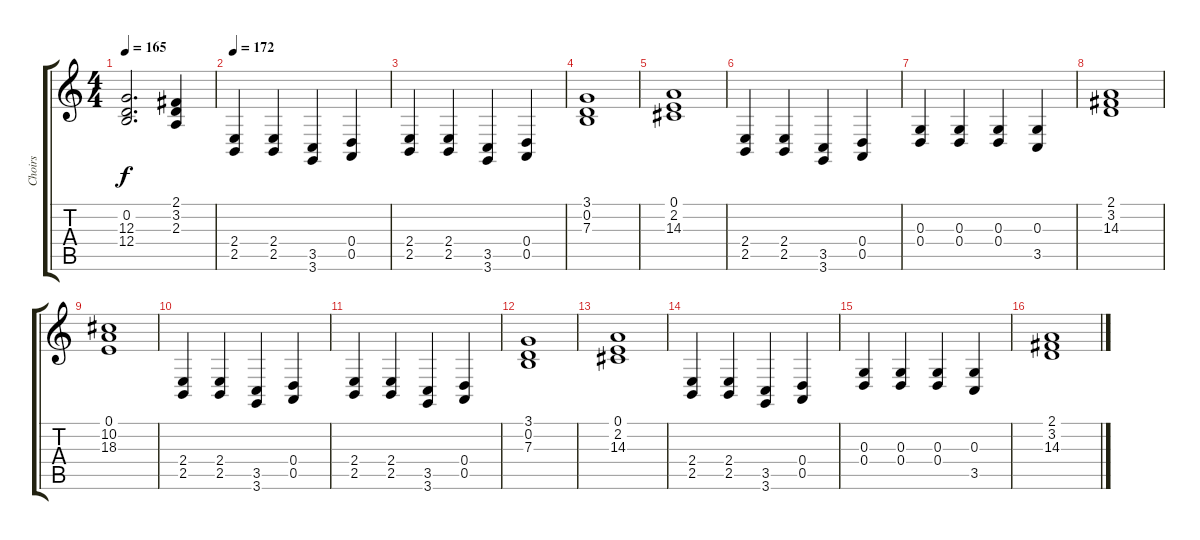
\track ("Choirs" "Choirs") {instrument choiraahs}
\staff {score tabs}
\tuning (E4 B3 G3 D3 A2 E2) {hide}
\ts (4 4)
\tempo 165
\clef g2
\ks c
(0.2 12.3 12.4).2{d dy f} (2.1 3.2 2.3).4 |
\tempo 172
(2.4 2.5).4 (2.4 2.5).4 (3.5 3.6).4 (0.4 0.5).4 |
(2.4 2.5).4 (2.4 2.5).4 (3.5 3.6).4 (0.4 0.5).4 |
(3.1 0.2 7.3).1 |
(0.1 2.2 14.3).1 |
(2.4 2.5).4 (2.4 2.5).4 (3.5 3.6).4 (0.4 0.5).4 |
(0.3 0.4).4 (0.3 0.4).4 (0.3 0.4).4 (0.3 3.5).4 |
(2.1 3.2 14.3).1 |
(0.1 10.2 18.3).1 |
(2.4 2.5).4 (2.4 2.5).4 (3.5 3.6).4 (0.4 0.5).4 |
(2.4 2.5).4 (2.4 2.5).4 (3.5 3.6).4 (0.4 0.5).4 |
(3.1 0.2 7.3).1 |
(0.1 2.2 14.3).1 |
(2.4 2.5).4 (2.4 2.5).4 (3.5 3.6).4 (0.4 0.5).4 |
(0.3 0.4).4 (0.3 0.4).4 (0.3 0.4).4 (0.3 3.5).4 |
(2.1 3.2 14.3).1
